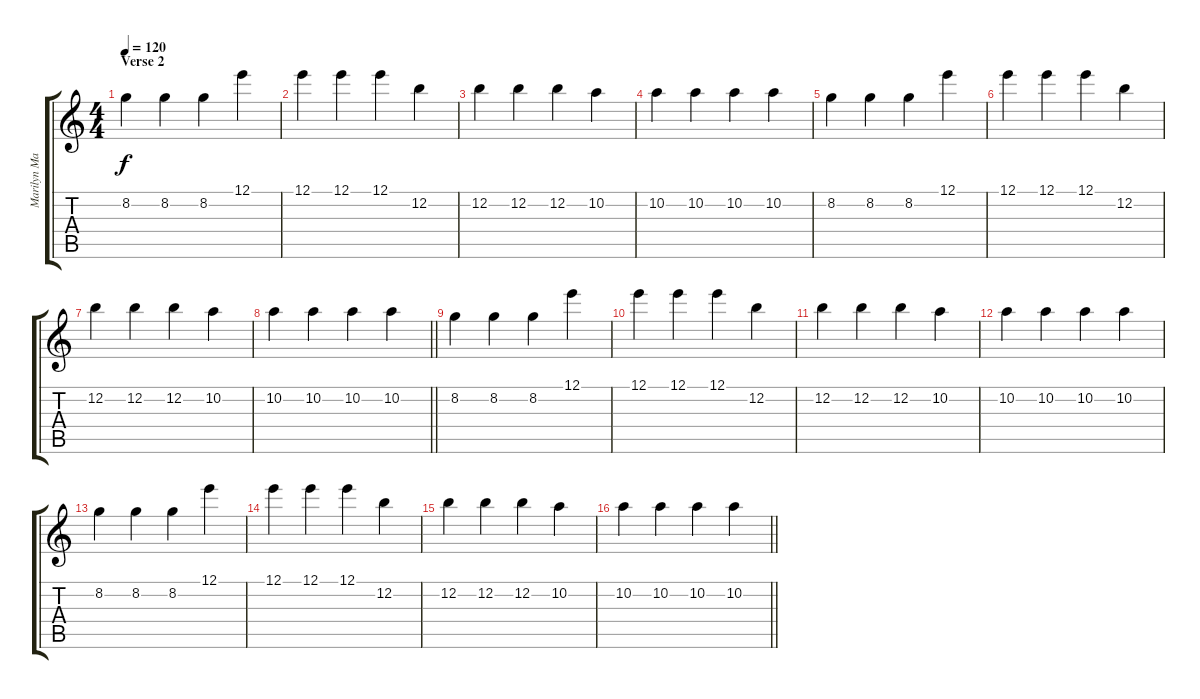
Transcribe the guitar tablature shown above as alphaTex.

\track ("Marilyn Manson I" "Marilyn Ma") {instrument acousticguitarsteel}
\staff {score tabs}
\tuning (E4 B3 G3 D3 A2 E2) {hide}
\ts (4 4)
\section ("" "Verse 2")
\tempo 120
\clef g2
\ks c
8.2.4{dy f} 8.2.4 8.2.4 12.1.4 |
12.1.4 12.1.4 12.1.4 12.2.4 |
12.2.4 12.2.4 12.2.4 10.2.4 |
10.2.4 10.2.4 10.2.4 10.2.4 |
8.2.4 8.2.4 8.2.4 12.1.4 |
12.1.4 12.1.4 12.1.4 12.2.4 |
12.2.4 12.2.4 12.2.4 10.2.4 |
\barLineRight lightlight
10.2.4 10.2.4 10.2.4 10.2.4 |
8.2.4 8.2.4 8.2.4 12.1.4 |
12.1.4 12.1.4 12.1.4 12.2.4 |
12.2.4 12.2.4 12.2.4 10.2.4 |
10.2.4 10.2.4 10.2.4 10.2.4 |
8.2.4 8.2.4 8.2.4 12.1.4 |
12.1.4 12.1.4 12.1.4 12.2.4 |
12.2.4 12.2.4 12.2.4 10.2.4 |
\barLineRight lightlight
10.2.4 10.2.4 10.2.4 10.2.4
